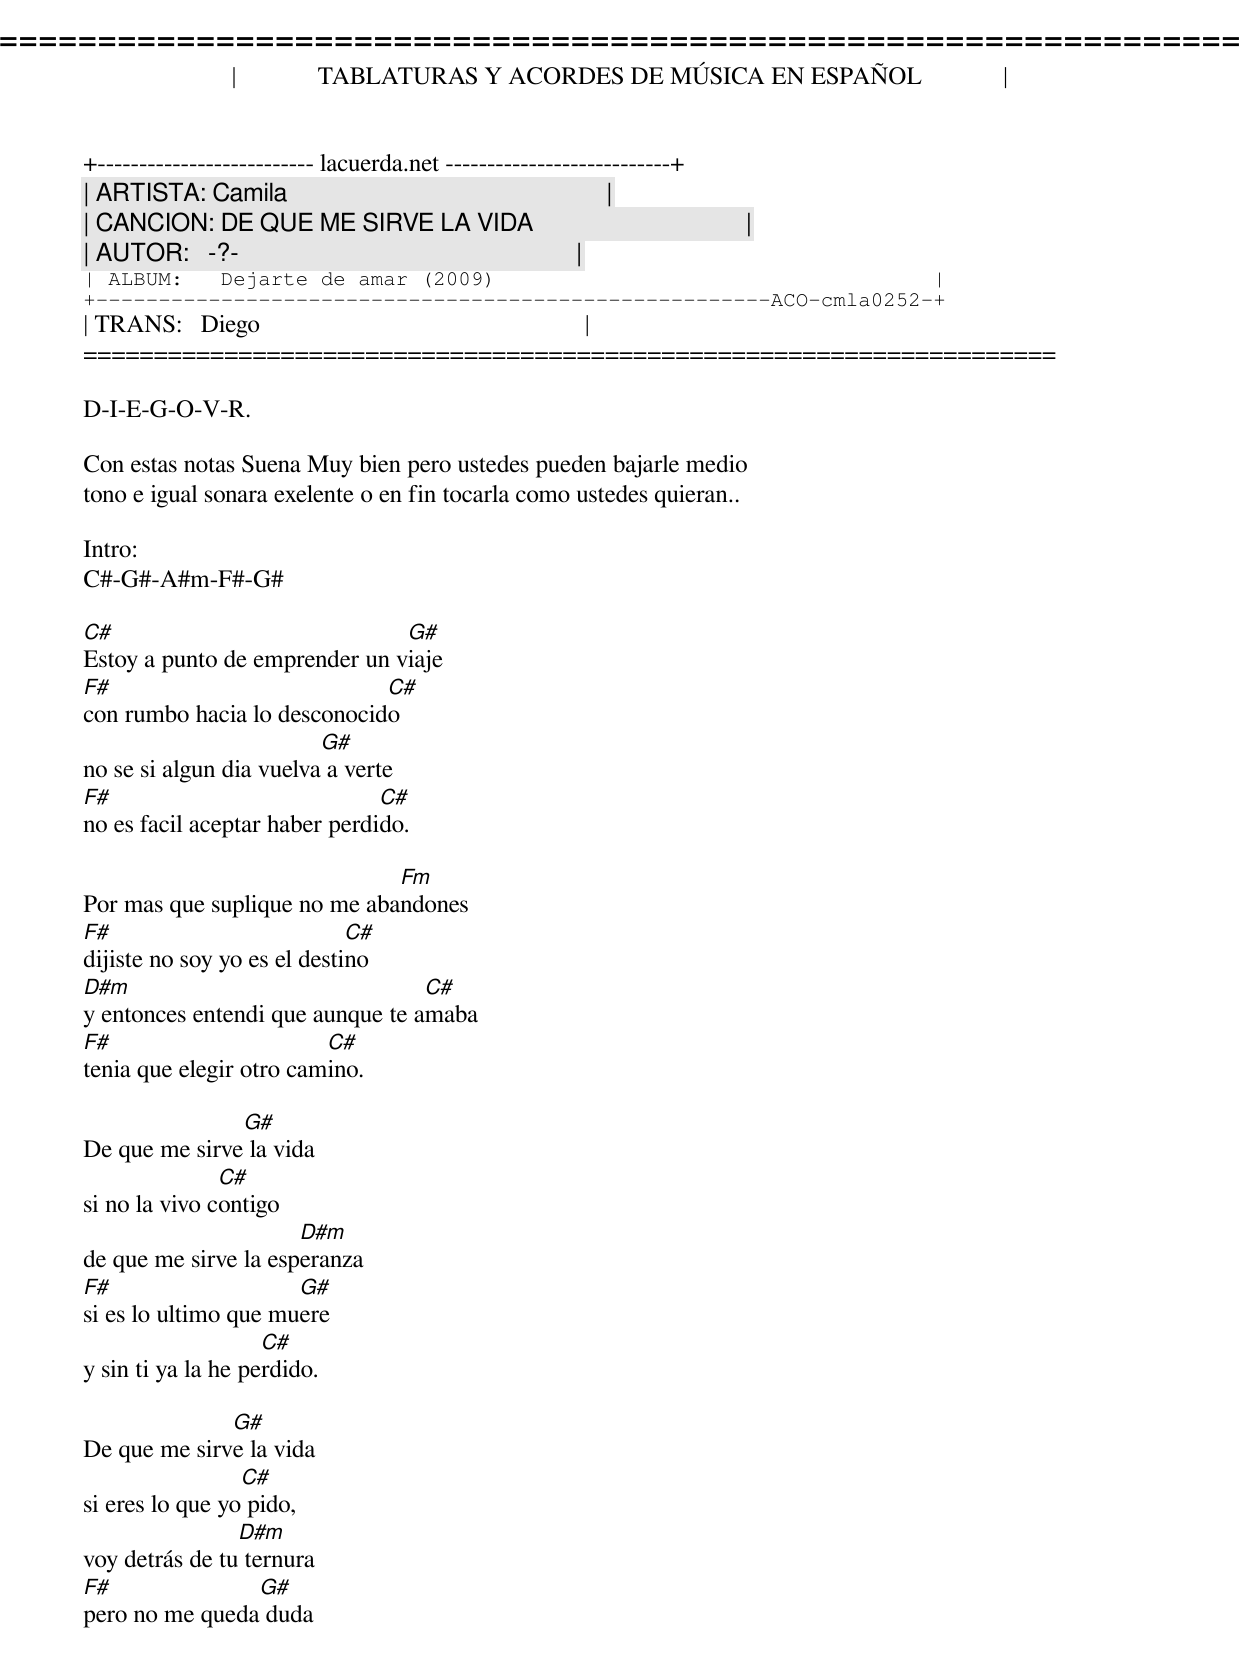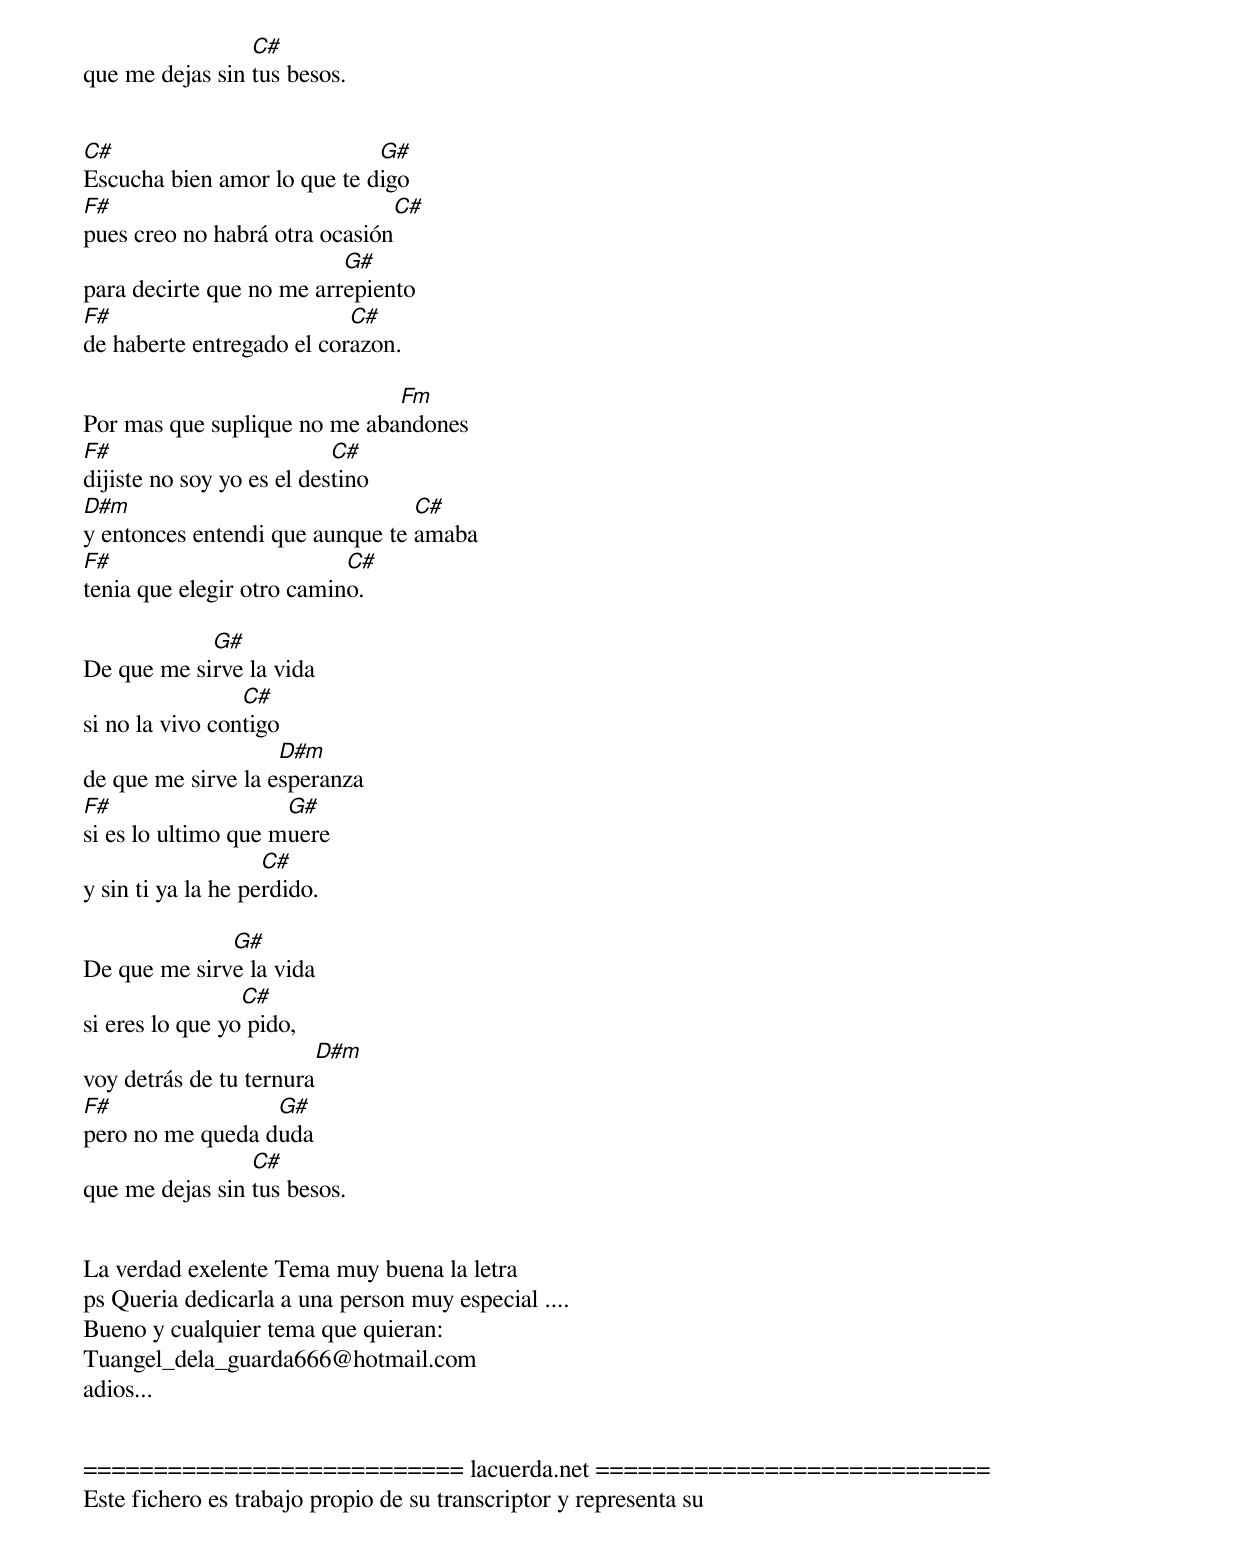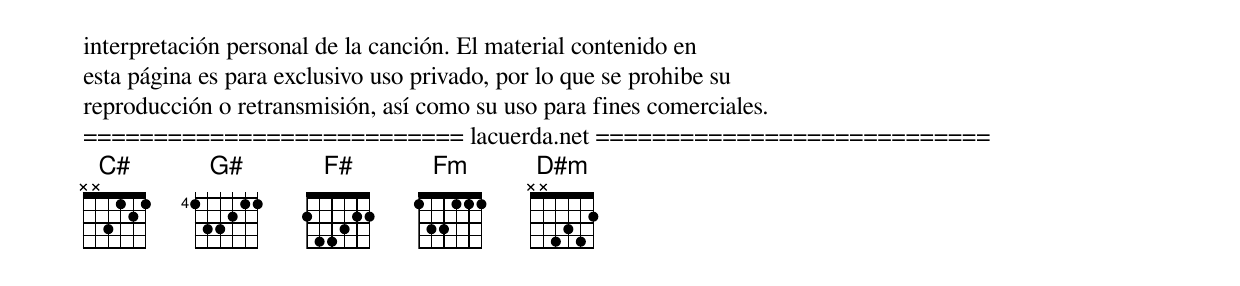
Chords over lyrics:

=====================================================================
|             TABLATURAS Y ACORDES DE MÚSICA EN ESPAÑOL             |
+-------------------------- lacuerda.net ---------------------------+
| ARTISTA: Camila                                                   |
| CANCION: DE QUE ME SIRVE LA VIDA                                  |
| AUTOR:   -?-                                                      |
| ALBUM:   Dejarte de amar (2009)                                   |
+------------------------------------------------------ACO-cmla0252-+
| TRANS:   Diego                                                    |
=====================================================================

D-I-E-G-O-V-R.

Con estas notas Suena Muy bien pero ustedes pueden bajarle medio
tono e igual sonara exelente o en fin tocarla como ustedes quieran..

Intro:
C#-G#-A#m-F#-G#

C#                             G#
Estoy a punto de emprender un viaje
F#                           C#
con rumbo hacia lo desconocido
                         G#
no se si algun dia vuelva a verte
F#                             C#
no es facil aceptar haber perdido.

                              Fm
Por mas que suplique no me abandones
F#                           C#
dijiste no soy yo es el destino
D#m                               C#
y entonces entendi que aunque te amaba
F#                       C#
tenia que elegir otro camino.

               G#
De que me sirve la vida
               C#
si no la vivo contigo
                      D#m
de que me sirve la esperanza
F#                    G#
si es lo ultimo que muere
                    C#
y sin ti ya la he perdido.

              G#
De que me sirve la vida
                 C#
si eres lo que yo pido,
                D#m
voy detrás de tu ternura
F#              G#
pero no me queda duda
                 C#
que me dejas sin tus besos.


C#                           G#
Escucha bien amor lo que te digo
F#                             C#
pues creo no habrá otra ocasión
                          G#
para decirte que no me arrepiento
F#                         C#
de haberte entregado el corazon.

                              Fm
Por mas que suplique no me abandones
F#                         C#
dijiste no soy yo es el destino
D#m                              C#
y entonces entendi que aunque te amaba
F#                         C#
tenia que elegir otro camino.

            G#
De que me sirve la vida
                 C#
si no la vivo contigo
                    D#m
de que me sirve la esperanza
F#                   G#
si es lo ultimo que muere
                    C#
y sin ti ya la he perdido.

              G#
De que me sirve la vida
                 C#
si eres lo que yo pido,
                          D#m
voy detrás de tu ternura
F#                G#
pero no me queda duda
                 C#
que me dejas sin tus besos.


La verdad exelente Tema muy buena la letra
ps Queria dedicarla a una person muy especial ....
Bueno y cualquier tema que quieran:
Tuangel_dela_guarda666@hotmail.com
adios...


=========================== lacuerda.net ============================
Este fichero es trabajo propio de su transcriptor y representa su
interpretación personal de la canción. El material contenido en
esta página es para exclusivo uso privado, por lo que se prohibe su
reproducción o retransmisión, así como su uso para fines comerciales.
=========================== lacuerda.net ============================
